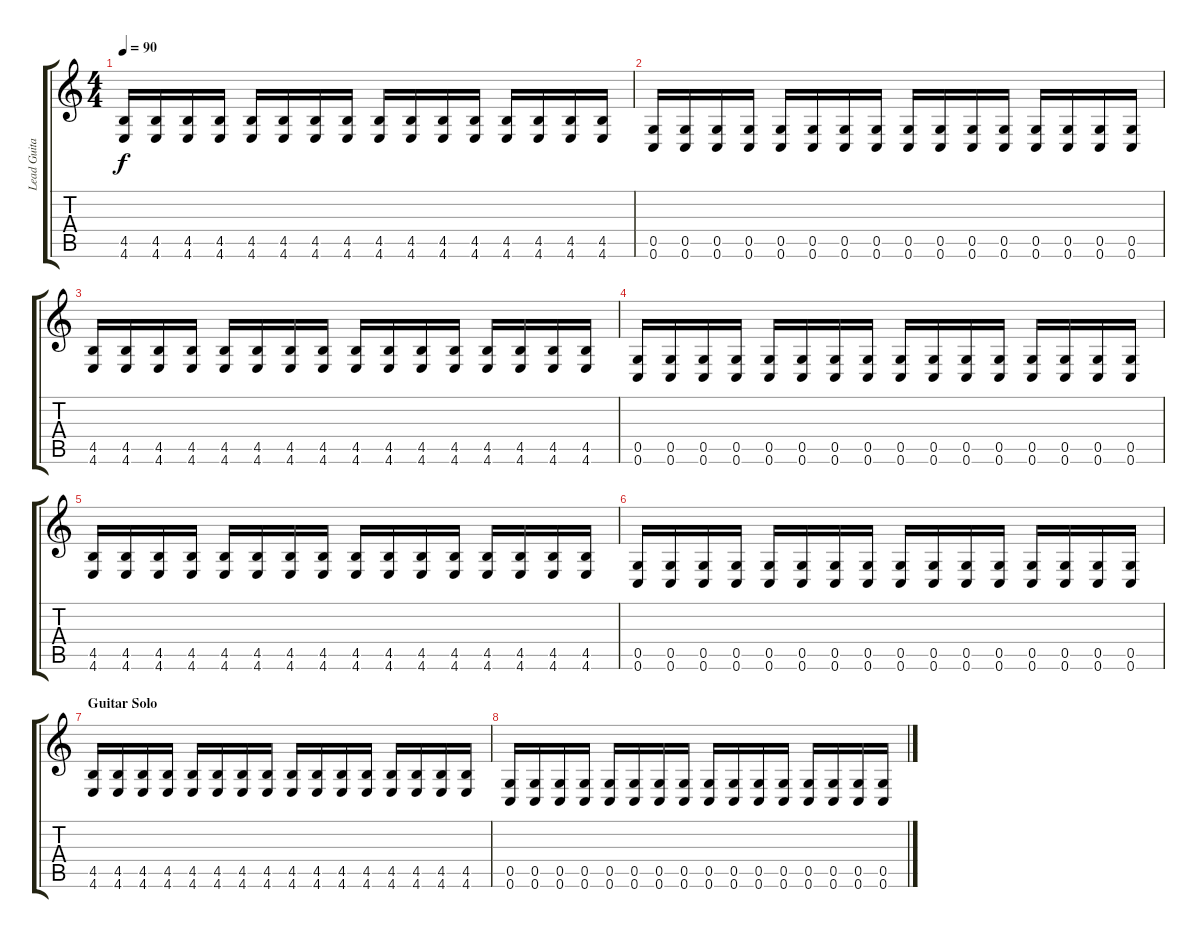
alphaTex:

\track ("Lead Guitar 1" "Lead Guita") {instrument distortionguitar}
\staff {score tabs}
\tuning (D4 A3 F3 C3 G2 C2) {hide}
\ts (4 4)
\tempo 90
\clef g2
\ks c
(4.5 4.6).16{dy f} (4.5 4.6).16 (4.5 4.6).16 (4.5 4.6).16 (4.5 4.6).16 (4.5 4.6).16 (4.5 4.6).16 (4.5 4.6).16 (4.5 4.6).16 (4.5 4.6).16 (4.5 4.6).16 (4.5 4.6).16 (4.5 4.6).16 (4.5 4.6).16 (4.5 4.6).16 (4.5 4.6).16 |
(0.5 0.6).16 (0.5 0.6).16 (0.5 0.6).16 (0.5 0.6).16 (0.5 0.6).16 (0.5 0.6).16 (0.5 0.6).16 (0.5 0.6).16 (0.5 0.6).16 (0.5 0.6).16 (0.5 0.6).16 (0.5 0.6).16 (0.5 0.6).16 (0.5 0.6).16 (0.5 0.6).16 (0.5 0.6).16 |
(4.5 4.6).16 (4.5 4.6).16 (4.5 4.6).16 (4.5 4.6).16 (4.5 4.6).16 (4.5 4.6).16 (4.5 4.6).16 (4.5 4.6).16 (4.5 4.6).16 (4.5 4.6).16 (4.5 4.6).16 (4.5 4.6).16 (4.5 4.6).16 (4.5 4.6).16 (4.5 4.6).16 (4.5 4.6).16 |
(0.5 0.6).16 (0.5 0.6).16 (0.5 0.6).16 (0.5 0.6).16 (0.5 0.6).16 (0.5 0.6).16 (0.5 0.6).16 (0.5 0.6).16 (0.5 0.6).16 (0.5 0.6).16 (0.5 0.6).16 (0.5 0.6).16 (0.5 0.6).16 (0.5 0.6).16 (0.5 0.6).16 (0.5 0.6).16 |
(4.5 4.6).16 (4.5 4.6).16 (4.5 4.6).16 (4.5 4.6).16 (4.5 4.6).16 (4.5 4.6).16 (4.5 4.6).16 (4.5 4.6).16 (4.5 4.6).16 (4.5 4.6).16 (4.5 4.6).16 (4.5 4.6).16 (4.5 4.6).16 (4.5 4.6).16 (4.5 4.6).16 (4.5 4.6).16 |
(0.5 0.6).16 (0.5 0.6).16 (0.5 0.6).16 (0.5 0.6).16 (0.5 0.6).16 (0.5 0.6).16 (0.5 0.6).16 (0.5 0.6).16 (0.5 0.6).16 (0.5 0.6).16 (0.5 0.6).16 (0.5 0.6).16 (0.5 0.6).16 (0.5 0.6).16 (0.5 0.6).16 (0.5 0.6).16 |
\section ("" "Guitar Solo")
(4.5 4.6).16 (4.5 4.6).16 (4.5 4.6).16 (4.5 4.6).16 (4.5 4.6).16 (4.5 4.6).16 (4.5 4.6).16 (4.5 4.6).16 (4.5 4.6).16 (4.5 4.6).16 (4.5 4.6).16 (4.5 4.6).16 (4.5 4.6).16 (4.5 4.6).16 (4.5 4.6).16 (4.5 4.6).16 |
(0.5 0.6).16 (0.5 0.6).16 (0.5 0.6).16 (0.5 0.6).16 (0.5 0.6).16 (0.5 0.6).16 (0.5 0.6).16 (0.5 0.6).16 (0.5 0.6).16 (0.5 0.6).16 (0.5 0.6).16 (0.5 0.6).16 (0.5 0.6).16 (0.5 0.6).16 (0.5 0.6).16 (0.5 0.6).16
